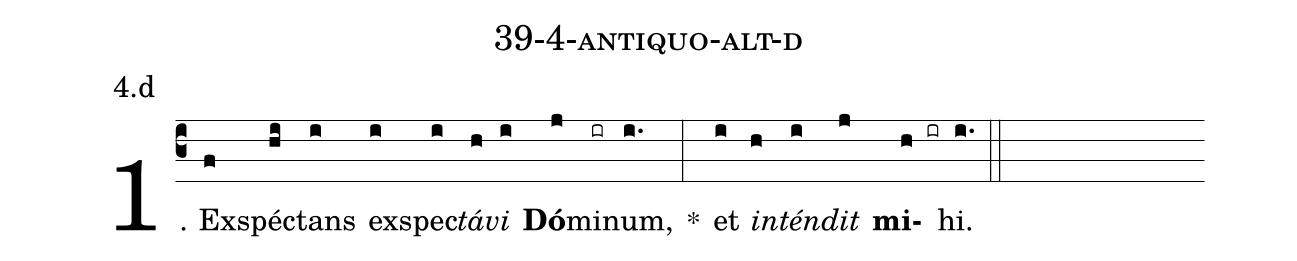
name: 39-4-antiquo-alt-d;
annotation: 4.d;
%%
(c3)1. Ex(f)spéc(hi)tans(i) ex(i)spec(i)<i>tá</i>(h)<i>vi</i>(i) <b>Dó</b>(j)mi(ir)num,(i.) *(:) et(i) <i>in</i>(h)<i>tén</i>(i)<i>dit</i>(j) <b>mi</b>(h ir)hi.(i.) (::)
